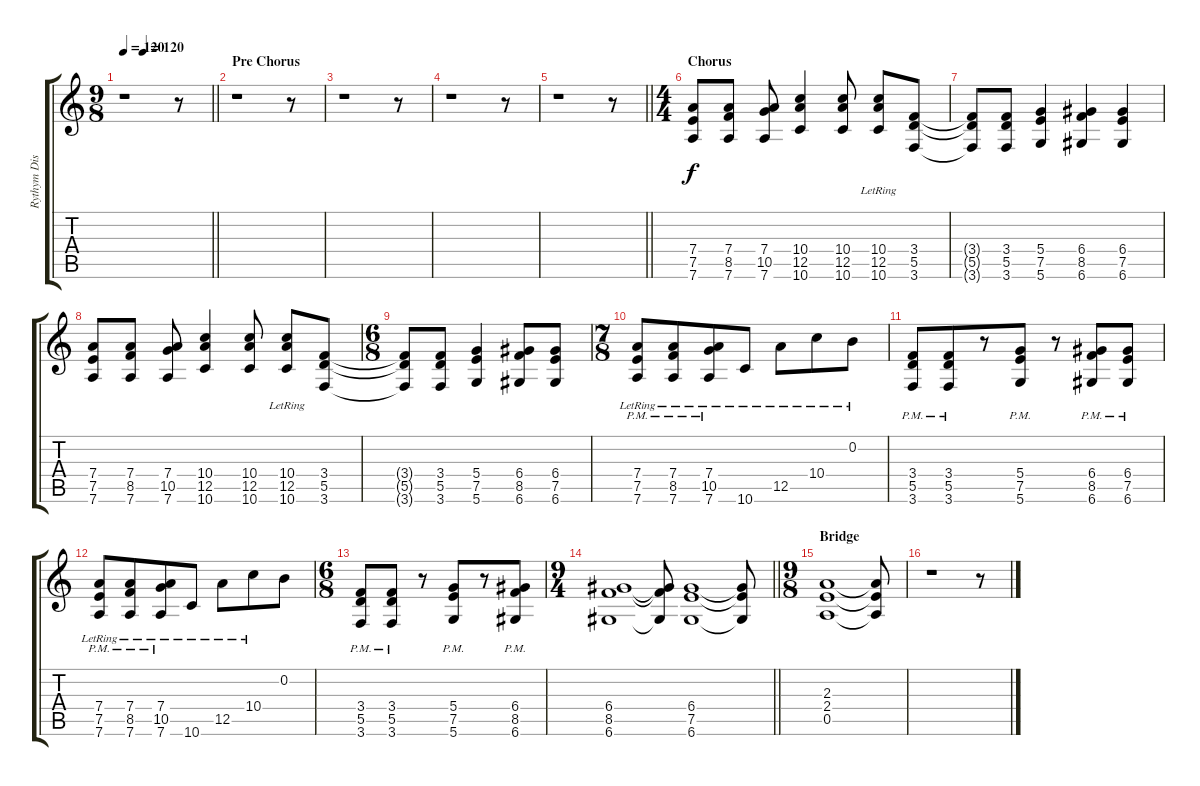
\track ("Rythym Distorted" "Rythym Dis") {instrument distortionguitar}
\staff {score tabs}
\tuning (E4 B3 G3 D3 A2 D2) {hide}
\ts (9 8)
\tempo 120
\tempo (120 0.2222222222222222)
\clef g2
\barLineRight lightlight
\ks c
r.1{dy f} r.8 |
\section ("" "Pre Chorus")
r.1 r.8 |
r.1 r.8 |
r.1 r.8 |
\barLineRight lightlight
r.1 r.8 |
\ts (4 4)
\section ("" "Chorus")
(7.4 7.5 7.6).8 (7.4 8.5 7.6).8 (7.4 10.5 7.6).8 (10.4 12.5 10.6).4 (10.4 12.5 10.6).8 (10.4{lr} 12.5 10.6).8 (3.4 5.5 3.6).8 |
(3.4{t} 5.5{t} 3.6{t}).8 (3.4 5.5 3.6).8 (5.4 7.5 5.6).4 (6.4 8.5 6.6).4 (6.4 7.5 6.6).4 |
(7.4 7.5 7.6).8 (7.4 8.5 7.6).8 (7.4 10.5 7.6).8 (10.4 12.5 10.6).4 (10.4 12.5 10.6).8 (10.4{lr} 12.5 10.6).8 (3.4 5.5 3.6).8 |
\ts (6 8)
(3.4{t} 5.5{t} 3.6{t}).8 (3.4 5.5 3.6).8 (5.4 7.5 5.6).4 (6.4 8.5 6.6).8 (6.4 7.5 6.6).8 |
\ts (7 8)
(7.4{pm lr} 7.5{pm lr} 7.6{pm lr}).8 (7.4{pm lr} 8.5{pm lr} 7.6{pm lr}).8 (7.4{pm lr} 10.5{pm lr} 7.6{pm lr}).8 10.6{lr}.8 12.5{lr}.8 10.4{lr}.8 0.2{lr}.8 |
(3.4{pm} 5.5{pm} 3.6{pm}).8 (3.4{pm} 5.5{pm} 3.6{pm}).8 r.8 (5.4{pm} 7.5{pm} 5.6{pm}).8 r.8 (6.4{pm} 8.5{pm} 6.6{pm}).8 (6.4{pm} 7.5{pm} 6.6{pm}).8 |
(7.4{pm lr} 7.5{pm lr} 7.6{pm lr}).8 (7.4{pm lr} 8.5{pm lr} 7.6{pm lr}).8 (7.4{pm lr} 10.5{pm lr} 7.6{pm lr}).8 10.6{lr}.8 12.5{lr}.8 10.4{lr}.8 0.2.8 |
\ts (6 8)
(3.4{pm} 5.5{pm} 3.6{pm}).8 (3.4{pm} 5.5{pm} 3.6{pm}).8 r.8 (5.4{pm} 7.5{pm} 5.6{pm}).8 r.8 (6.4{pm} 8.5{pm} 6.6{pm}).8 |
\ts (9 4)
\barLineRight lightlight
(6.4 8.5 6.6).1 (6.4{t} 8.5{t} 6.6{t}).8 (6.4 7.5 6.6).1 (6.4{t} 7.5{t} 6.6{t}).8 |
\ts (9 8)
\section ("" "Bridge")
(2.3 2.4 0.5).1{volume 0} (2.3{t} 2.4{t} 0.5{t}).8 |
r.1 r.8
